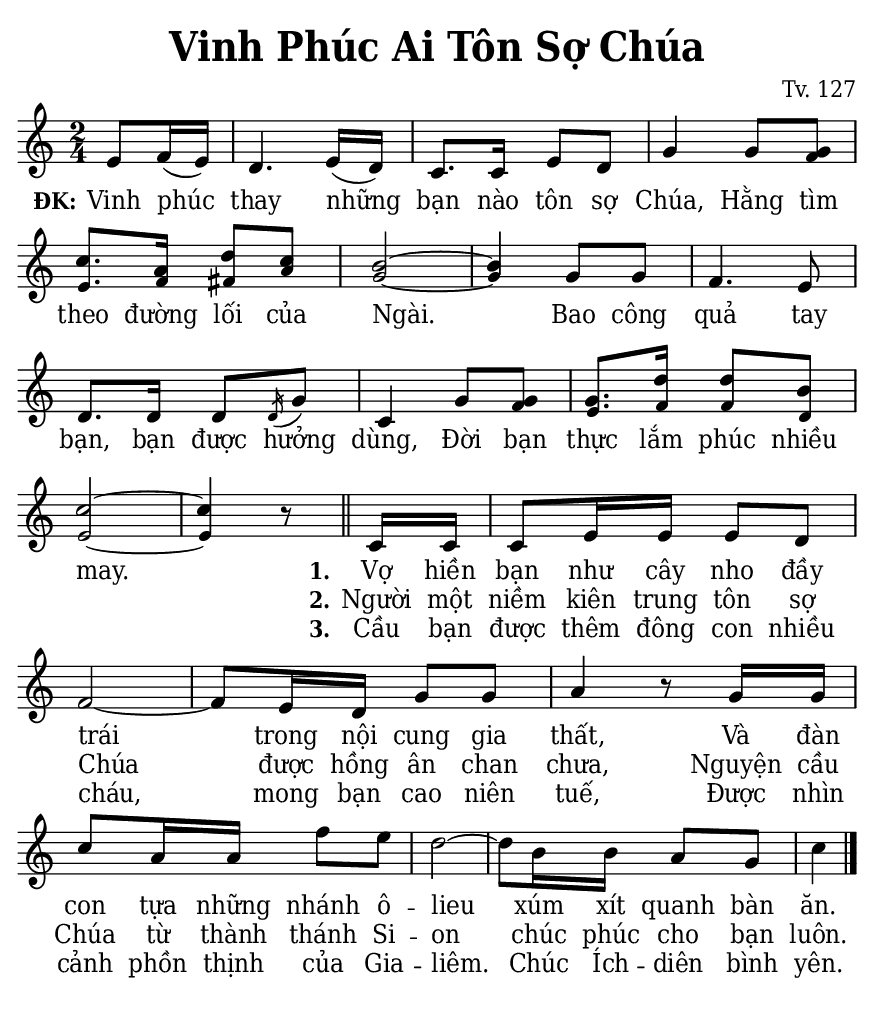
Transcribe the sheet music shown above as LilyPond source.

% Cài đặt chung\
\version "2.22.1"
\include "english.ly"

\header {
  title = \markup { \fontsize #1 "Vinh Phúc Ai Tôn Sợ Chúa" }
  composer = "Tv. 127"
  %arranger = "Lm. Kim Long"
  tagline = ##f
}

% Nhạc phiên khúc
nhacPhienKhucSop = \relative c' {
  \partial 4 e8 f16 (e) |
  d4. e16 (d) |
  c8. c16 e8 d |
  g4 g8 g |
  c8. a16 d8 c |
  b2 ~ |
  b4 g8 g |
  f4. e8 |
  d8. d16 d8 \slashedGrace { d16 ( } g8) |
  c,4 g'8 g |
  g8. d'16 d8 b |
  c2 ~ |
  c4 r8 \bar "||"
  
  c,16 c |
  c8 e16 e e8 d |
  f2 ~ |
  f8 e16 d g8 g |
  a4 r8 g16 g |
  c8 a16 a f'8 e |
  d2 ~ |
  d8 b16 b a8 g |
  c4 \bar "|."
}

nhacPhienKhucAlto = \relative c' {
  e8 f16 (e) |
  d4. e16 (d) |
  c8. c16 e8 d |
  g4 g8 f |
  e8. f16 fs8 a |
  g2 ~ |
  g4 g8 g |
  f4. e8 |
  d8. d16 d8 \slashedGrace { d16 ( } g8) |
  c,4 g'8 f |
  e8. f16 f8 d |
  e2 ~ |
  e4 r8
}

% Lời phiên khúc
loiPhienKhucSop = \lyrics {
  \set stanza = "ĐK:"
  Vinh phúc thay những bạn nào tôn sợ Chúa,
  Hằng tìm theo đường lối của Ngài.
  Bao công quả tay bạn,
  bạn được hưởng dùng,
  Đời bạn thực lắm phúc nhiều may.
  <<
    {
      \set stanza = "1."
      Vợ hiền bạn như cây nho đầy trái
      trong nội cung gia thất,
      Và đàn con tựa những nhánh ô -- lieu
      xúm xít quanh bàn ăn.
    }
    \new Lyrics {
	    \set associatedVoice = "beSop"
	    \set stanza = "2."
	    Người một niềm kiên trung tôn sợ Chúa
	    được hồng ân chan chưa,
	    Nguyện cầu Chúa từ thành thánh Si -- on
	    chúc phúc cho bạn luôn.
    }
    \new Lyrics {
	    \set associatedVoice = "beSop"
	    \set stanza = "3."
	    Cầu bạn được thêm đông con nhiều cháu,
	    mong bạn cao niên tuế,
	    Được nhìn cảnh phồn thịnh của Gia -- liêm.
	    Chúc Ích -- diên bình yên.
    }
  >>
}

% Dàn trang
\paper {
  #(set-paper-size "a5")
  top-margin = 3\mm
  bottom-margin = 3\mm
  left-margin = 3\mm
  right-margin = 3\mm
  indent = #0
  #(define fonts
	 (make-pango-font-tree "Deja Vu Serif Condensed"
	 		       "Deja Vu Serif Condensed"
			       "Deja Vu Serif Condensed"
			       (/ 20 20)))
  print-page-number = ##f
  %page-count = #1
}

TongNhip = {
  \key c \major \time 2/4
  \set Timing.beamExceptions = #'()
  \set Timing.baseMoment = #(ly:make-moment 1/4)
}

% Đổi kích thước nốt cho bè phụ
notBePhu =
#(define-music-function (font-size music) (number? ly:music?)
   (for-some-music
     (lambda (m)
       (if (music-is-of-type? m 'rhythmic-event)
           (begin
             (set! (ly:music-property m 'tweaks)
                   (cons `(font-size . ,font-size)
                         (ly:music-property m 'tweaks)))
             #t)
           #f))
     music)
   music)

\score {
  \new ChoirStaff <<
    \new Staff \with {
        \consists "Merge_rests_engraver"
        printPartCombineTexts = ##f
      }
      <<
      \new Voice \TongNhip \partCombine 
        \nhacPhienKhucSop
        \notBePhu -1 { \nhacPhienKhucAlto }
      \new NullVoice = beSop \nhacPhienKhucSop
      \new Lyrics \lyricsto beSop \loiPhienKhucSop
      >>
  >>
  \layout {
    %\override Staff.TimeSignature.transparent = ##t
    \override Lyrics.LyricSpace.minimum-distance = #1.5
    \override Score.BarNumber.break-visibility = ##(#f #f #f)
    \override Score.SpacingSpanner.uniform-stretching = ##t
  } 
}
